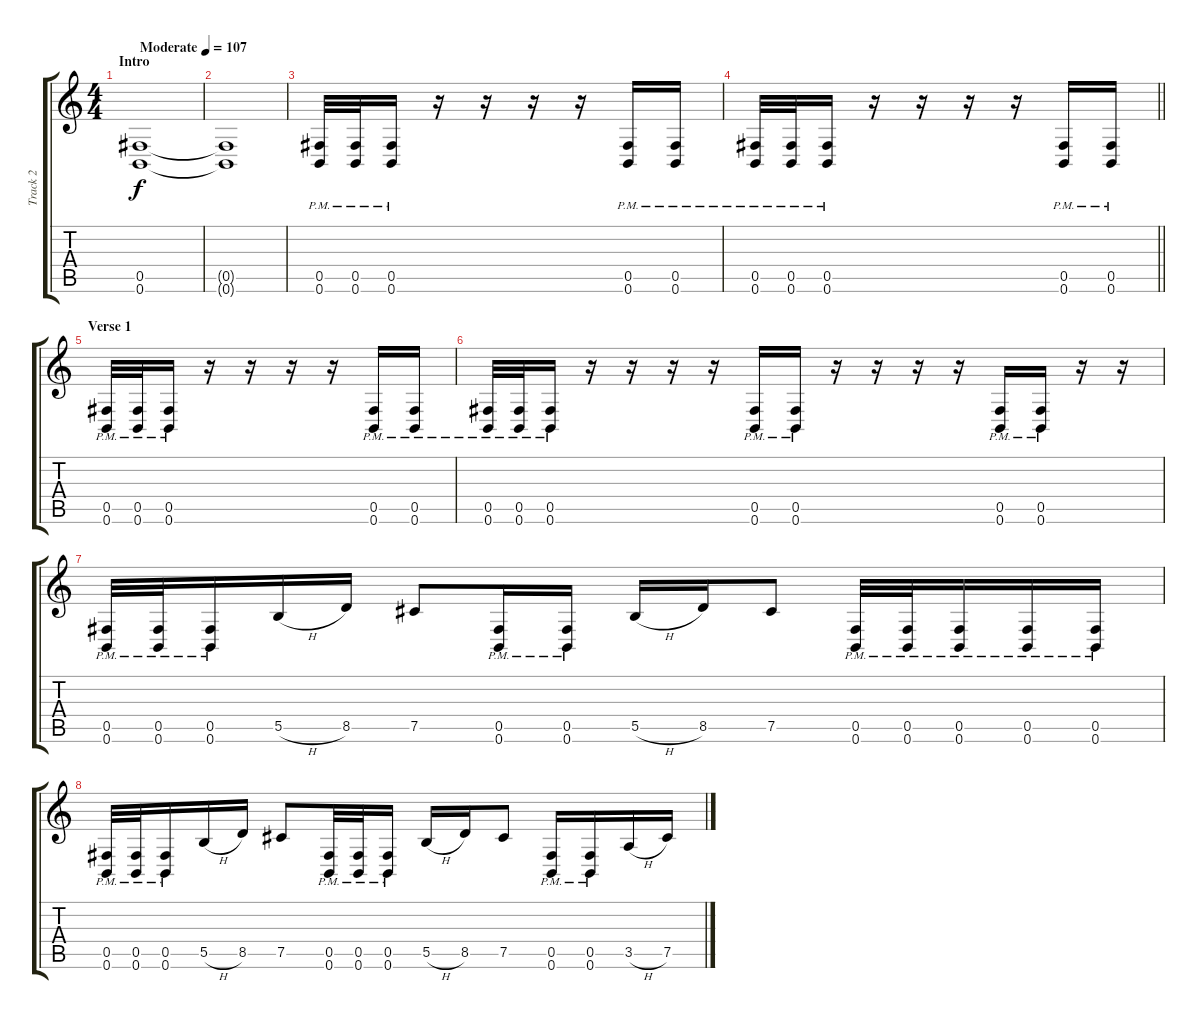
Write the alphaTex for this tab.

\track ("Track 2" "Track 2") {instrument distortionguitar}
\staff {score tabs}
\tuning (Db4 Ab3 E3 B2 Gb2 B1) {hide}
\ts (4 4)
\section ("" "Intro")
\tempo (107 "Moderate")
\clef g2
\ks c
(0.5 0.6).1{dy f instrument distortionguitar} |
(0.5{t} 0.6{t}).1 |
(0.5{pm} 0.6{pm}).32 (0.5{pm} 0.6{pm}).32 (0.5{pm} 0.6{pm}).16 r.16 r.16 r.16 r.16 (0.5{pm} 0.6{pm}).16 (0.5{pm} 0.6{pm}).16 |
\barLineRight lightlight
(0.5{pm} 0.6{pm}).32 (0.5{pm} 0.6{pm}).32 (0.5{pm} 0.6{pm}).16 r.16 r.16 r.16 r.16 (0.5{pm} 0.6{pm}).16 (0.5{pm} 0.6{pm}).16 |
\section ("" "Verse 1")
(0.5{pm} 0.6{pm}).32 (0.5{pm} 0.6{pm}).32 (0.5{pm} 0.6{pm}).16 r.16 r.16 r.16 r.16 (0.5{pm} 0.6{pm}).16 (0.5{pm} 0.6{pm}).16 |
(0.5{pm} 0.6{pm}).32 (0.5{pm} 0.6{pm}).32 (0.5{pm} 0.6{pm}).16 r.16 r.16 r.16 r.16 (0.5{pm} 0.6{pm}).16 (0.5{pm} 0.6{pm}).16 r.16 r.16 r.16 r.16 (0.5{pm} 0.6{pm}).16 (0.5{pm} 0.6{pm}).16 r.16 r.16 |
(0.5{pm} 0.6{pm}).32 (0.5{pm} 0.6{pm}).32 (0.5{pm} 0.6{pm}).16 5.5{h}.16 8.5.16 7.5.8 (0.5{pm} 0.6{pm}).16 (0.5{pm} 0.6{pm}).16 5.5{h}.16 8.5.16 7.5.8 (0.5{pm} 0.6{pm}).32 (0.5{pm} 0.6{pm}).32 (0.5{pm} 0.6{pm}).16 (0.5{pm} 0.6{pm}).16 (0.5{pm} 0.6{pm}).16 |
(0.5{pm} 0.6{pm}).32 (0.5{pm} 0.6{pm}).32 (0.5{pm} 0.6{pm}).16 5.5{h}.16 8.5.16 7.5.8 (0.5{pm} 0.6{pm}).32 (0.5{pm} 0.6{pm}).32 (0.5{pm} 0.6{pm}).16 5.5{h}.16 8.5.16 7.5.8 (0.5{pm} 0.6{pm}).16 (0.5{pm} 0.6{pm}).16 3.5{h}.16 7.5.16
